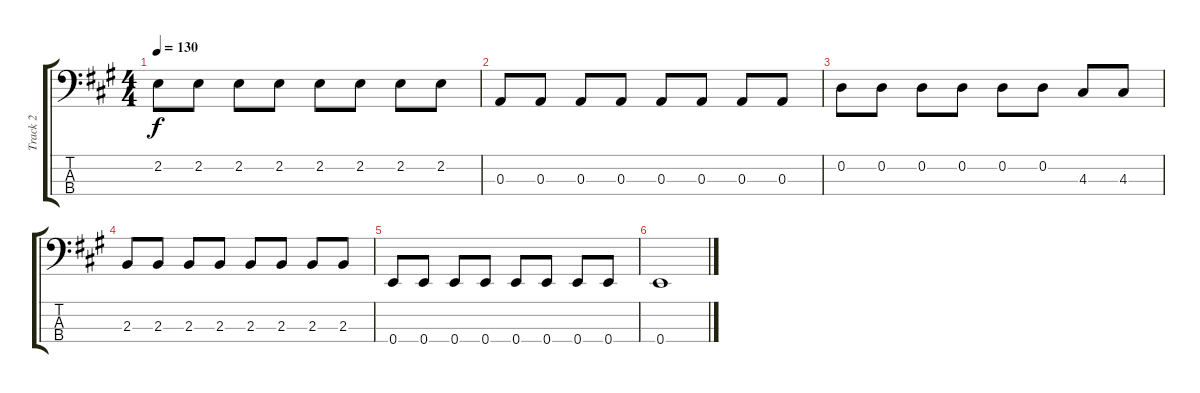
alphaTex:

\track ("Track 2" "Track 2") {instrument electricbassfinger}
\staff {score tabs}
\tuning (G2 D2 A1 E1) {hide}
\ts (4 4)
\tempo 130
\clef f4
\ks a
2.2.8{dy f} 2.2.8 2.2.8 2.2.8 2.2.8 2.2.8 2.2.8 2.2.8 |
0.3.8 0.3.8 0.3.8 0.3.8 0.3.8 0.3.8 0.3.8 0.3.8 |
0.2.8 0.2.8 0.2.8 0.2.8 0.2.8 0.2.8 4.3.8 4.3.8 |
2.3.8 2.3.8 2.3.8 2.3.8 2.3.8 2.3.8 2.3.8 2.3.8 |
0.4.8 0.4.8 0.4.8 0.4.8 0.4.8 0.4.8 0.4.8 0.4.8 |
0.4.1
